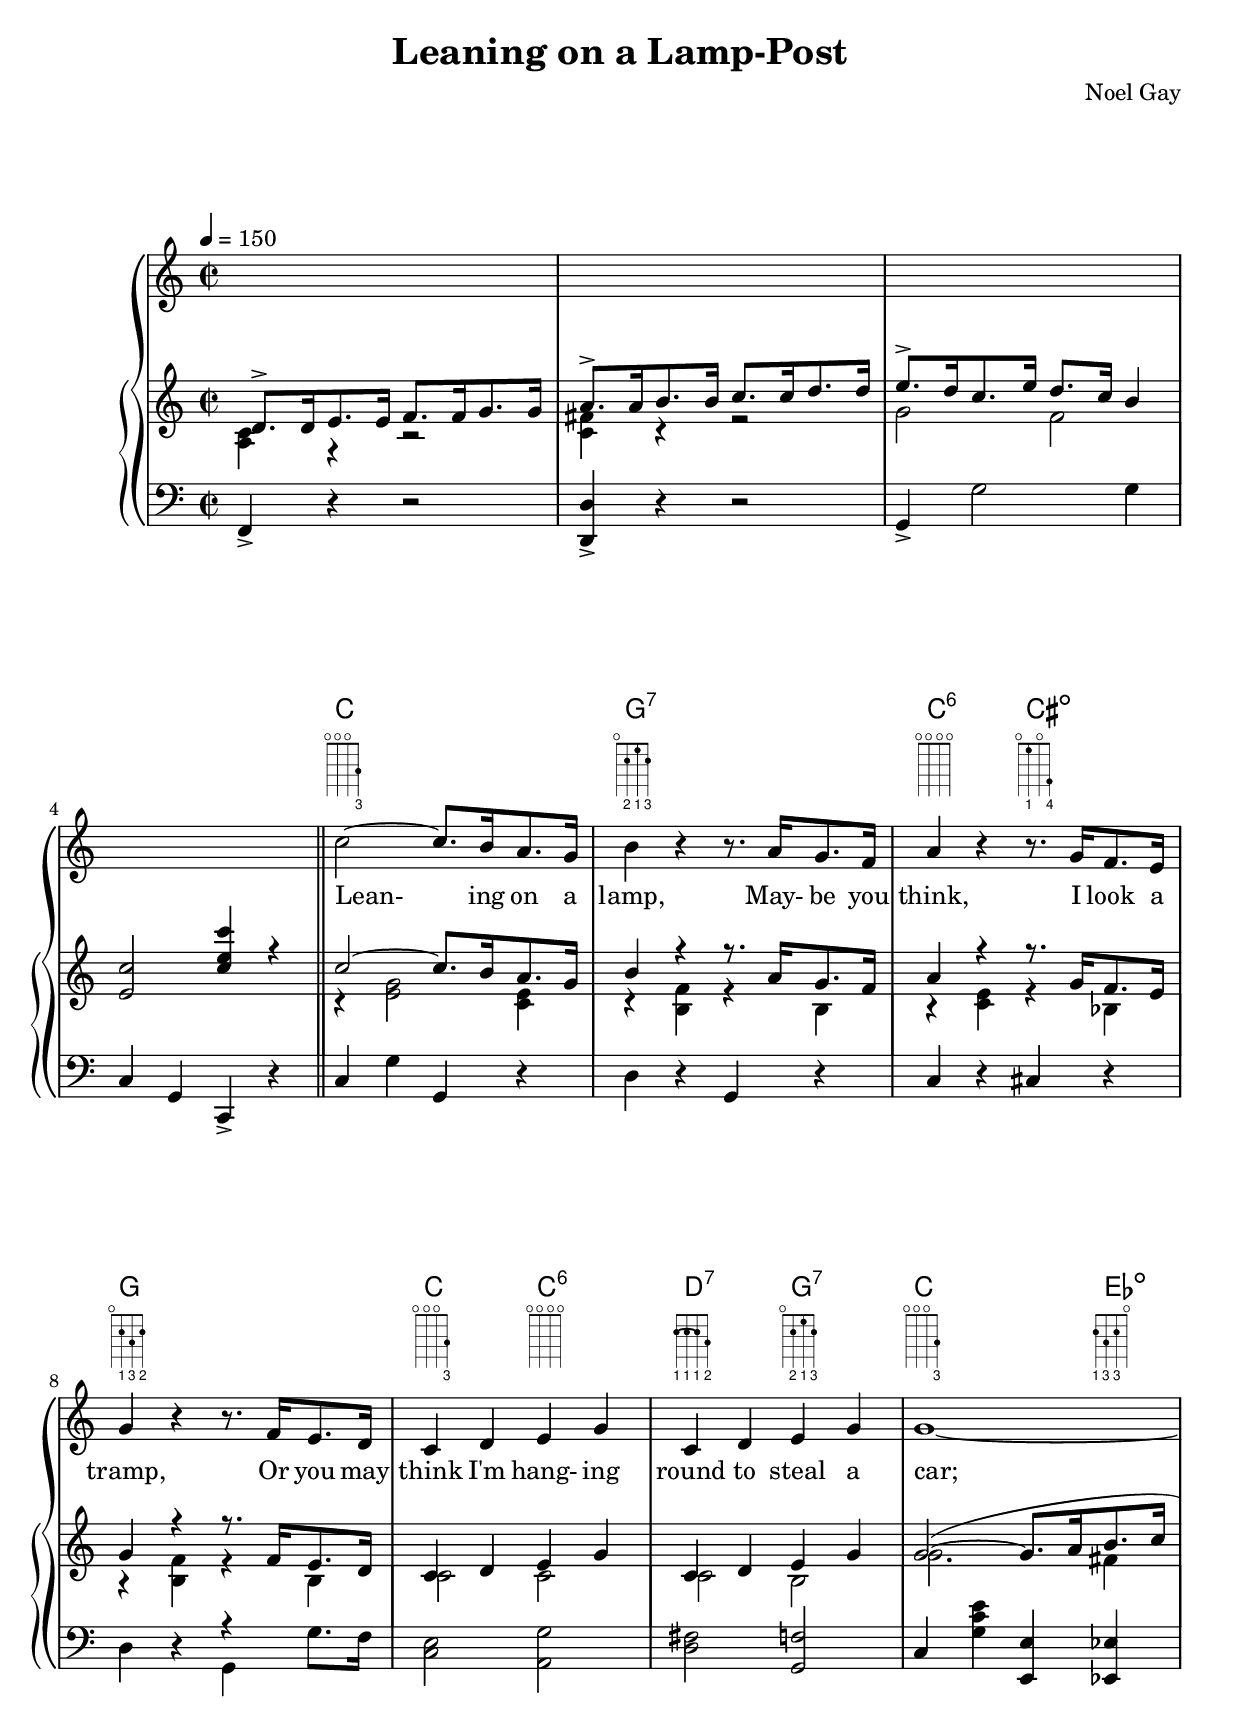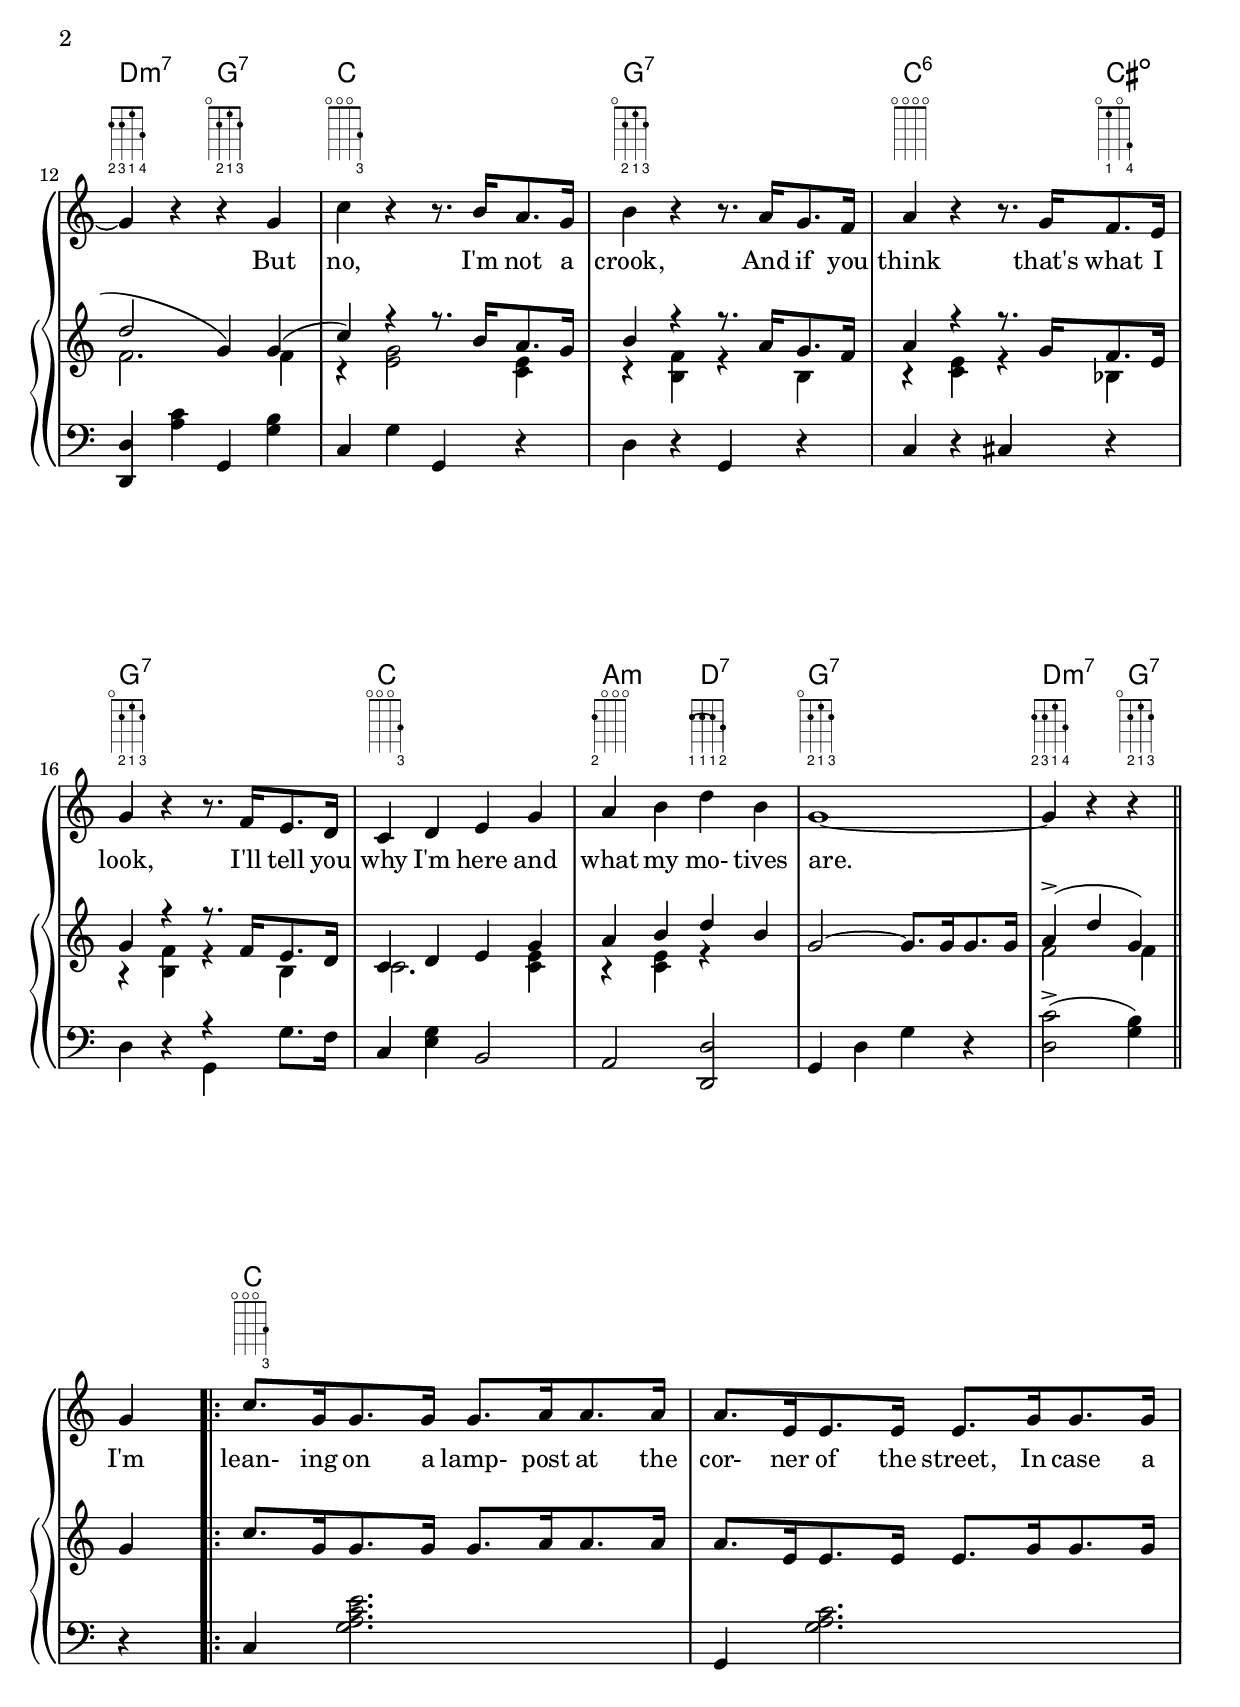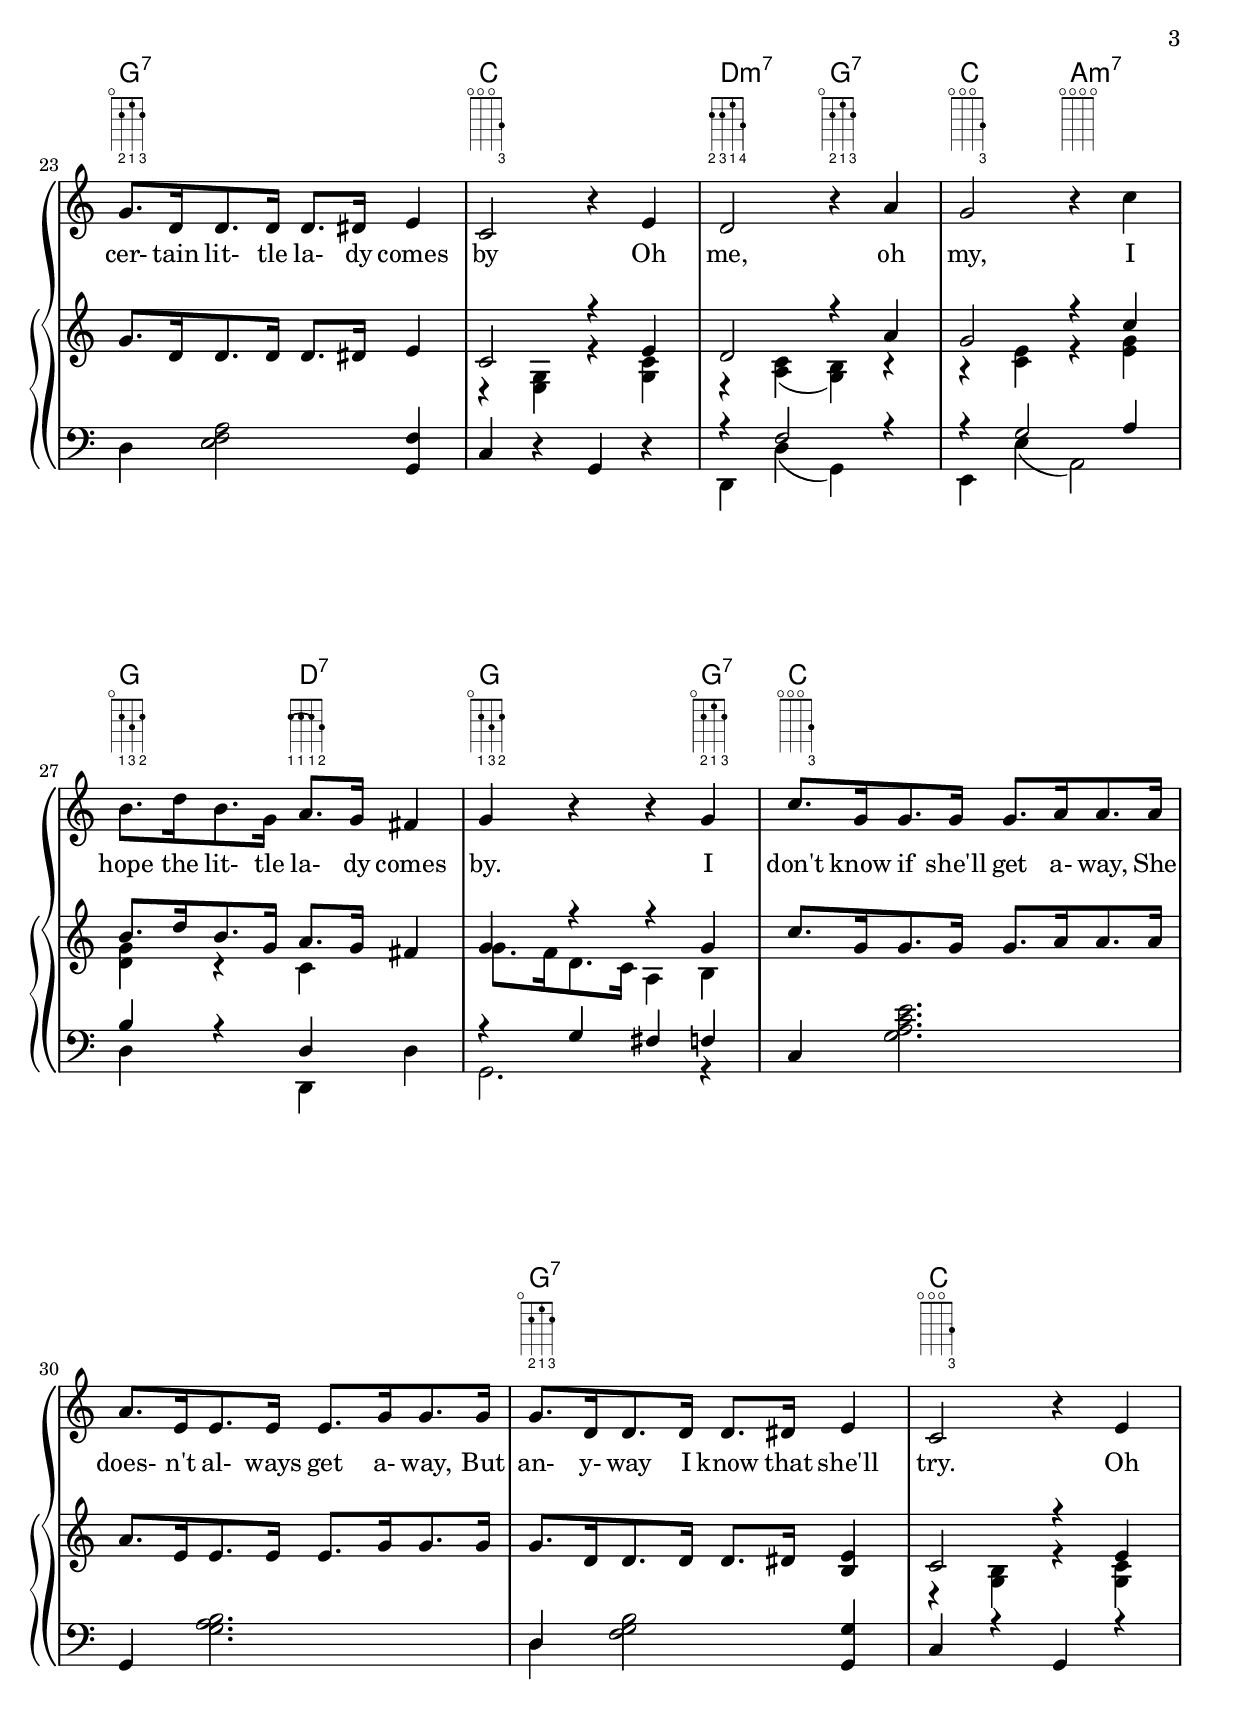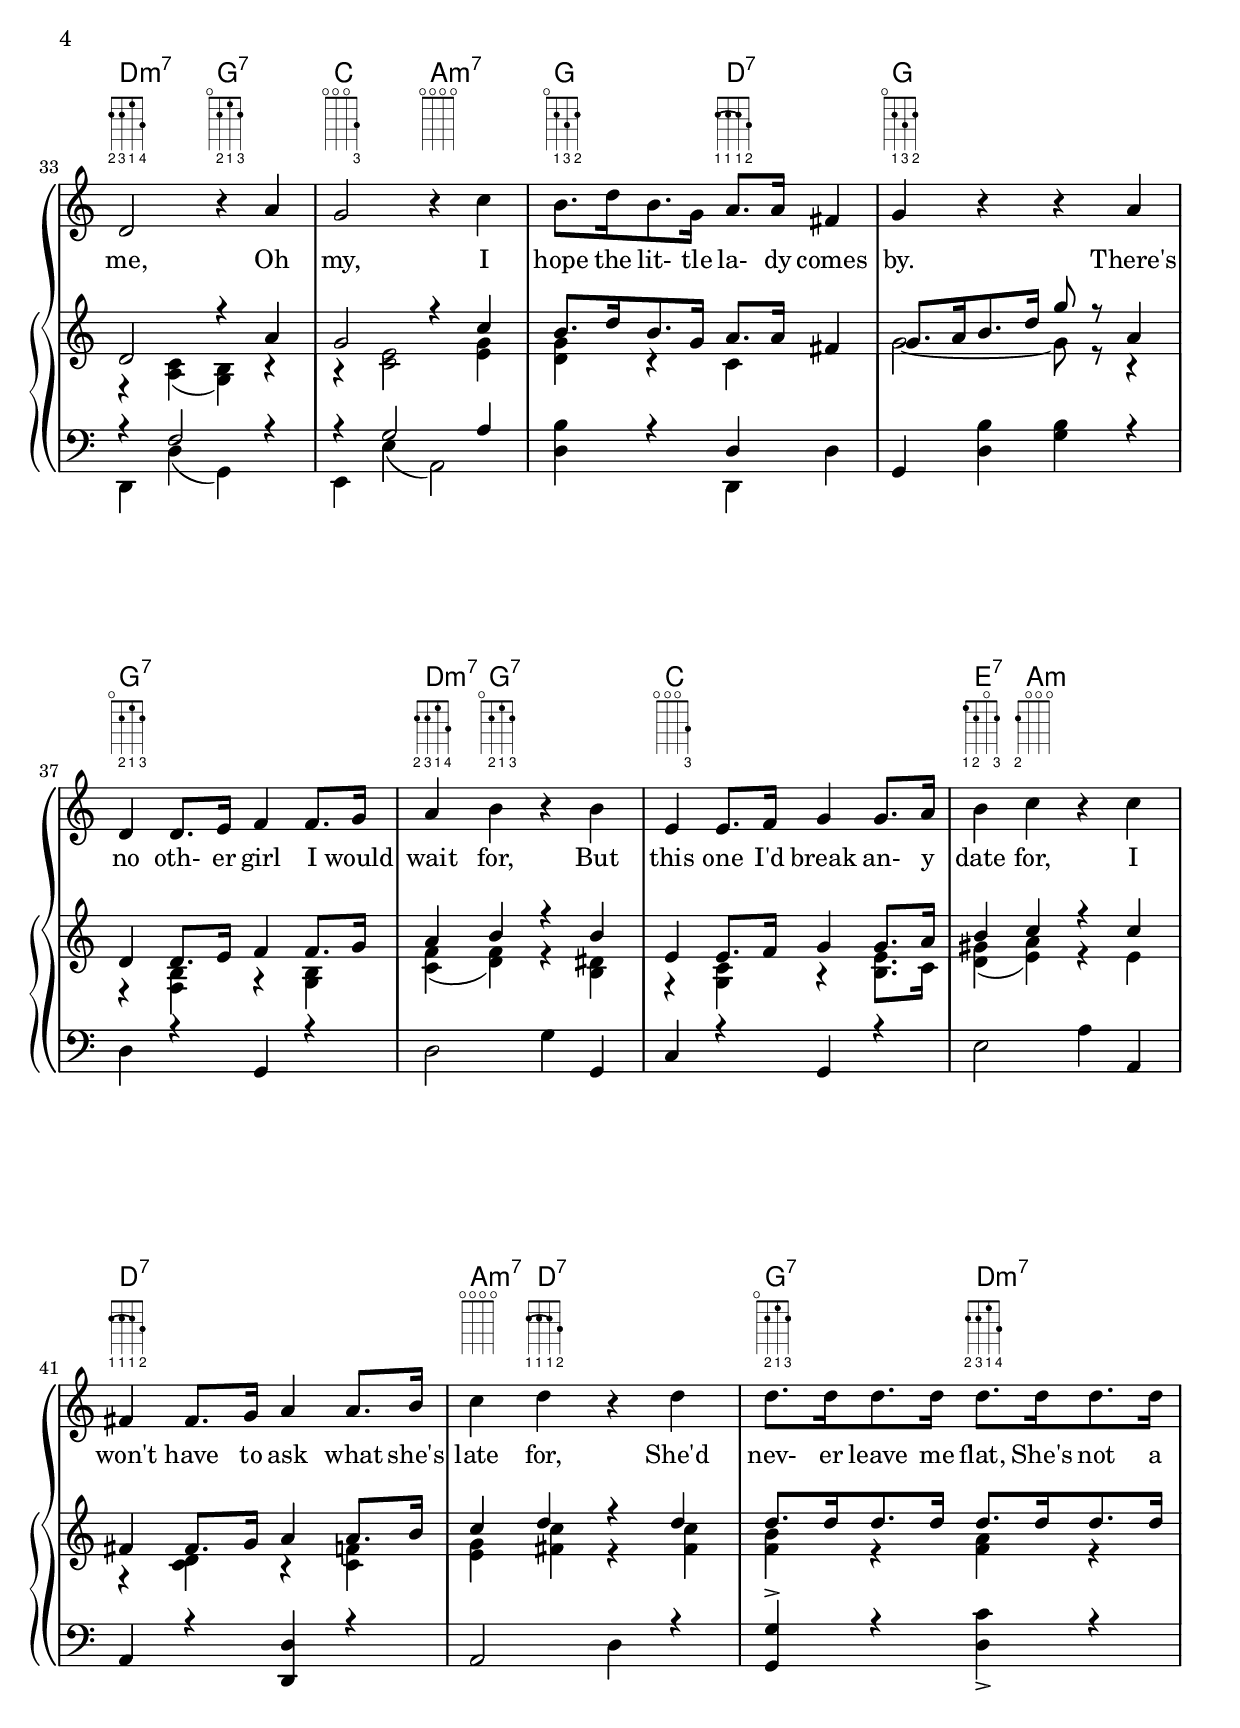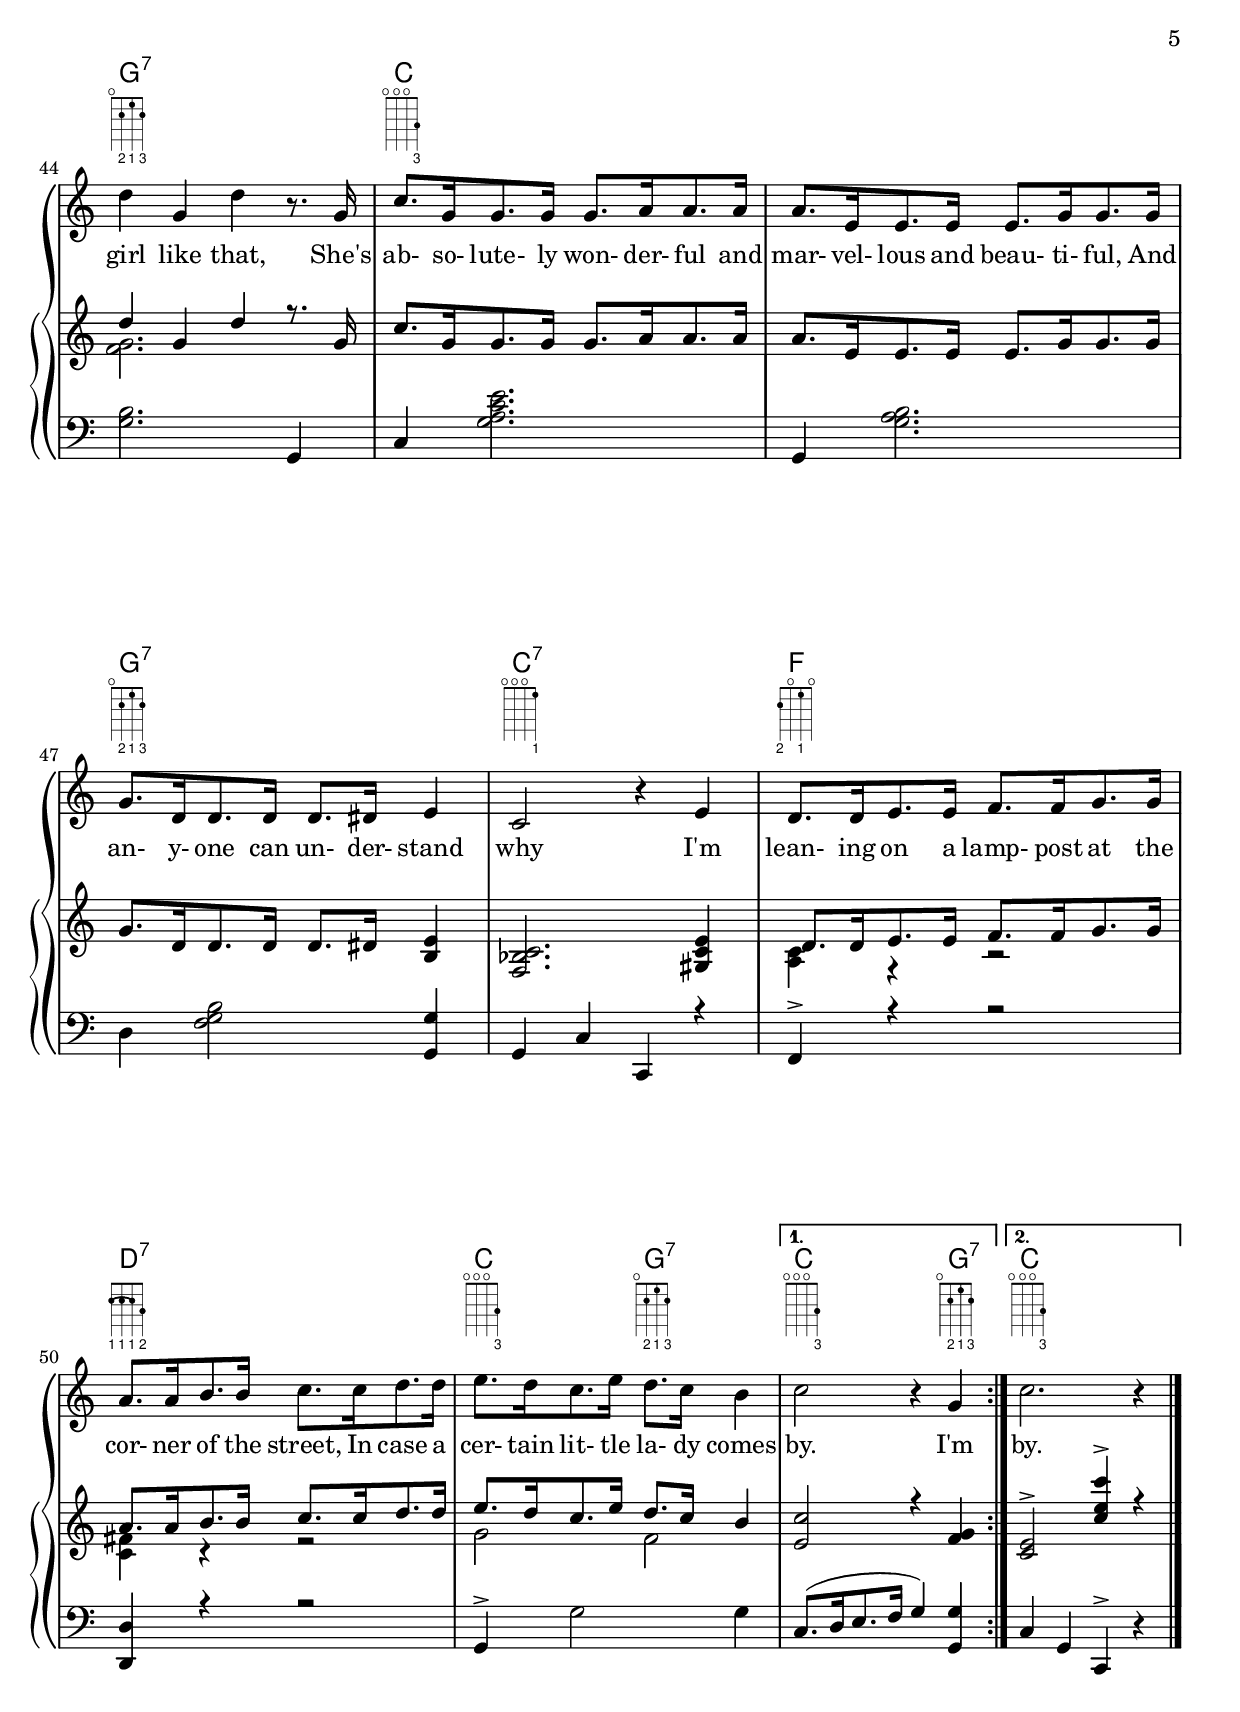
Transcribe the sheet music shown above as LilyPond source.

\version "2.19.80"
\include "predefined-ukulele-fretboards.ly"

global = {
  \time 2/2
  \key c \major
  \tempo 4 = 150
}

melody = \relative c'' {
  \global
  s1
  s1
  s1
  s1 \bar "||"
  c2 ~ c8. b16 a8. g16 % 5
  b4 r r8. a16 g8. f16
  a4 r r8. g16 f8. e16
  g4 r r8. f16 e8. d16
  c4 d e g
  c,4 d e g % 10
  g1~
  g4 r r g
  c4 r r8. b16 a8. g16
  b4 r r8. a16 g8. f16
  a4 r r8. g16 f8. e16 % 15
  g4 r r8. f16 e8. d16
  c4 d e g
  a4 b d b
  g1~
  g4 r r \bar "||" \break g % 20
  \repeat volta 2 {
    c8. g16 g8. g16 g8. a16 a8. a16
    a8. e16 e8. e16 e8. g16 g8. g16
    g8. d16 d8. d16 d8. dis16 e4
    c2 r4 e
    d2 r4 a' % 25
    g2 r4 c
    b8. d16 b8. g16 a8. g16 fis4
    g4 r r g
    c8. g16 g8. g16 g8. a16 a8. a16
    a8. e16 e8. e16 e8. g16 g8. g16 % 30
    g8. d16 d8. d16 d8. dis16 e4
    c2 r4 e
    d2 r4 a'
    g2 r4 c
    b8. d16 b8. g16 a8. 16 fis4 % 35
    g4 r r a
    d,4 d8. e16 f4 f8. g16
    a4 b r b
    e,4 e8.f16 g4 g8. a16
    b4 c r c % 40
    fis,4 fis8. g16 a4 a8. b16
    c4 d r d
    d8. d16 d8. d16 d8. d16 d8. d16
    d4 g, d' r8. g,16
    c8. g16 g8. g16 g8. a16 a8. a16 % 45
    a8. e16 e8. e16 e8. g16 g8. g16
    g8. d16 d8. d16 d8. dis16 e4
    c2 r4 e
    d8. d16 e8. e16 f8. f16 g8. g16
    a8. a16 b8. b16 c8. c16 d8. d16 % 50
    e8. d16 c8. e16 d8. c16 b4
  }
  \alternative {
    { c2 r4 g }
    {c2. r4 }
  }
  \bar "|."
}

ukulele = \chordmode {
  s1
  s1
  s1
  s1
  c1 % 5
  g1:7
  c2:6 cis:dim
  g1
  c2 c:6
  d2:7 g:7 % 10
  c2. ees4:dim
  d2:m7 g:7
  c1
  g1:7
  c2.:6 cis4:dim % 15
  g1:7
  c1
  a2:m d:7
  g1:7
  d2:m7 g:7 % 20
  \repeat volta 2 {
    c1
    s1
    g1:7
    c1
    d2:m7 g:7 % 25
    c2 a:m7
    g2 d:7
    g2. g4:7
    c1
    s1 % 30
    g1:7
    c1
    d2:m7 g:7
    c2 a:m7
    g2 d:7 % 35
    g1
    g1:7
    d4:m7 g2:7 s4
    c1
    e4:7 a2.:m % 40
    d1:7
    a4:m7 d2.:7
    g2:7 d:m7
    g1:7
    c1 % 45
    s1
    g1:7
    c2.:7 s4
    f1
    d1:7 % 50
    c2 g:7
  }

  \alternative {
    { c2. g4:7 }
    { c1 }
  }
}

trebleOne = \relative c' {
  \global
  \voiceOne
  d8.-> d16 e8. e16 f8. f16 g8. g16
  a8.-> a16 b8. b16 c8. c16 d8. d16
  e8.-> d16 c8. e16 d8. c16 b4
  <e, c'>2 <c' e c'>4 r
  c2~c8. b16 a8. g16 % 5
  b4 r r8. a16 g8. f16
  a4 r r8. g16 f8. e16
  g4 r r8. f16 e8. d16
  c4 d e g
  c,4 d e g % 10
  g2( ~ g8. a16 b8. c16
  d2 g,4) g(
  c4) r r8. b16 a8. g16
  b4 r r8. a16 g8. f16
  a4 r r8. g16 f8. e16 % 15
  g4 r r8. f16 e8. d16
  c4 d e g
  a4 b d b
  g2~ g8. g16 g8. g16
  a4->( d g,) \bar "||" g % 20
  \repeat volta 2 {
    c8. g16 g8. g16 g8. a16 a8. a16
    a8. e16 e8. e16 e8. g16 g8. g16
    g8. d16 d8. d16 d8. dis16 e4
    c2 r4 e
    d2 r4 a' % 25
    g2 r4 c
    b8. d16 b8. g16 a8. g16 fis4
    g4 r r g
    c8. g16 g8. g16 g8. a16 a8. a16
    a8. e16 e8. e16 e8. g16 g8. g16 % 30
    g8. d16 d8. d16 d8. dis16 <b e>4
    c2 r4 e
    d2 r4 a'
    g2 r4 c
    b8. d16 b8. g16 a8. a16 fis4 % 35
    g8. a16 b8. d16 g8 r a,4
    d,4 d8. e16 f4 f8. g16
    a4 b r b
    e,4 e8. f16 g4 g8. a16
    b4 c r c % 40
    fis,4 fis8. g16 a4 a8. b16
    c4 d r d
    d8. d16 d8. d16 d8. d16 d8. d16
    d4 g, d' r8. g,16
    c8. g16 g8. g16 g8. a16 a8. a16 % 45
    a8. e16 e8. e16 e8. g16 g8. g16
    g8. d16 d8. d16 d8. dis16 <b e>4
    <f bes c>2. <gis c e>4
    d'8. d16 e8. e16 f8. f16 g8. g16
    a8. a16 b8. b16 c8. c16 d8. d16 % 50
    e8. d16 c8. e16 d8. c16 b4
  }
  \alternative {
    { <e, c'>2 r4 <f g> }
    { <e c>2-> <c' e c'>4-> r }
  }
  \bar "|."
}

trebleTwo = \relative c' {
  \global
  \voiceTwo
  <a c>4 r r2
  <c fis>4 r r2
  g'2 f
  s1
  r4 <e g>2 <c e>4 % 5
  r4<b f'> r b
  r4 <c e> r bes
  r4 <b f'> r b
  c2 c
  c2 b % 10
  g'2. fis4
  f2. f4
  r4 <e g>2 <c e>4
  r4 <b f'> r b
  r4 <c e> r bes % 15
  r4 <b f'> r b
  c2. <c e>4
  r4 <c e>4 r s
  s1
  f2 f4 s % 20
  \repeat volta 2 {
    s1
    s1
    s1
    r4 <e, g> r <g c>
    r4 <a c>(<g b>) r % 25
    r4 <c e> r <e g>
    <d g>4 r c s
    g'8. f16 d8. c16 a4 b
    s1
    s1 % 30
    s1
    r4 <g b> r <g c>
    r4 <a c>(<g b>) r
    r4 <c e>2 <e g>4
    <d g>4 r c s % 35
    g'2~g8 r r4
    r4 <f, b> r <g b>
    <c f>(<d f>) r <b dis>
    r4 <g c> r <b e>8. c16
    <d gis>4(<e a>) r e % 40
    r4 <c d> r <c f>
    <e g>4 <fis c'> r q
    <f b> r <f a> r
    <f g>2. s4
    s1 % 45
    s1
    s1
    s1
    <a, c>4 r r2
    <c fis>4 r r2 % 50
    g'2 f
  }
  \alternative {
    { s1 }
    { s1 }
  }
}

bassOne = \relative c, {
  \global
  f4-> r r2
  <d d'>4-> r r2
  g4-> g'2 g4
  c,4 g c,-> r
  c'4 g' g, r % 5
  d'4 r g, r
  c4 r cis r
  d4 r \voiceOne r \oneVoice g8. f16
  <c e>2 <a g'>
  <d fis>2 <g, f'> % 10
  c4 <g' c e> <e, e'> <ees ees'>
  <d d'>4 <a'' c> g, <g' b>
  c,4 g' g, r
  d'4 r g, r
  c4 r cis r % 15
  d4 r \voiceOne r \oneVoice g8. f16
  c4 <e g> b2
  a2 <d, d'>
  g4 d' g r
  <d c'>2-> ( <g b>4) \bar "||" r4 % 20
  \repeat volta 2 {
    c,4 <g' a c e>2.
    g,4 <g' a c>2.
    d4 <e f a>2 <g, f'>4
    c4 r g r
    \voiceOne r4 f'2 r4 % 25
    r4 g2 a4
    b4 r d, s
    r4 g fis f
    c4 s2.
    g4 s2. % 30
    d'4 s2 <g, g'>4
    c4 r g r
    r4 f'2 r4
    r4 g2 a4
    s4 r d, s % 35
    g,4 s s r
    s4 r g r
    s2. g4
    c4 r g r
    s2. a4 % 40
    a4 r <d, d'> r
    a'2 s4 r
    <g g'>4-> r s r
    s2. g4
    c4 s2. % 45
    g4 s2.
    s2. <g g'>4
    g4 c c, r
    f4-> r r2
    <d d'>4 r r2 % 50
    g4-> s2.
  }
  \alternative {
    { \voiceOne c8.( d16 e8. f16 g4) <g, g'>}
    { c4 g c,-> \oneVoice r }
  }
}

bassTwo = \relative c {
  \global
  \voiceTwo
  s1
  s1
  s1
  s1
  s1 % 5
  s1
  s1
  s2 g4 s
  s1
  s1 % 10
  s1
  s1
  s1
  s1
  s1 % 15
  s2 g4 s
  s1
  s1
  s1
  s1 % 20
  \repeat volta 2 {
    s1
    s1
    s1
    s1
    d4 d'(g,) s % 25
    e4 e'(a,2)
    d4 s d, d'
    g,2. r4
    s4 <g' a c e>2.
    s4 <g a b>2. % 30
    d4 <f g b>2 s4
    s1
    d,4 d'(g,) s
    e4 e'(a,2)
    <d b'>4 s d, d' % 35
    s4 <d b'> <g b> s
    d4 s2.
    d2 g4 s
    s1
    e2 a4 s % 40
    s1
    s2 d,4 s
    s2 <d c'>4-> s
    <g b>2. s4
    s4 <g a c e>2. % 45
    s4 <g a b>2.
    d4 <f g b>2 s4
    s1
    s1
    s1 % 50
    s4 g2 g4
  }
  \alternative {
    { s1 }
    { s1 }
  }
}

verse = \lyricmode {
  Lean- ing on a lamp, May- be you think,
  I look a tramp,
  Or you may think I'm hang- ing round to steal a car;
  But no, I'm not a crook, And if you think that's what I look,
  I'll tell you why I'm here and what my mo- tives are.

  I'm lean- ing on a lamp- post at the cor- ner of the street,
  In case a cer- tain lit- tle la- dy comes by
  Oh me, oh my,
  I hope the lit- tle la- dy comes by.
  I don't know if she'll get a- way,
  She does- n't al- ways get a- way,
  But an- y- way I know that she'll try.
  Oh me, Oh my,
  I hope the lit- tle la- dy comes by.
  There's no oth- er girl I would wait for,
  But this one I'd break an- y date for,
  I won't have to ask what she's late for,
  She'd nev- er leave me flat,
  She's not a girl like that,
  She's ab- so- lute- ly won- der- ful and mar- vel- lous and beau- ti- ful,
  And an- y- one can un- der- stand why
  I'm lean- ing on a lamp- post at the cor- ner of the street,
  In case a cer- tain lit- tle la- dy comes by.

  I'm
  by.
}

Mverse = \lyricmode {
  "/Lean" "ing " "on " "a " "lamp, " "May" "be " "you " "think, "
  "/I " "look " "a " "tramp, "
  "/Or " "you " "may " "think " "I'm " "hang" "ing " "round " "to " "steal " "a " "car; "
  "/But " "no, " "I'm " "not " "a " "crook, " "And " "if " "you " "think " "that's " "what " "I " "look, "
  "/I'll " "tell " "you " "why " "I'm " "here " "and " "what " "my " "mo" "tives " "are. "

  "/I'm " "lean" "ing " "on " "a " "lamp" "post " "at " "the " "cor" "ner " "of " "the " "street, "
  "/In " "case " "a " "cer" "tain " "lit" "tle " "la" "dy " "comes " "by "
  "/Oh " "me, " "oh " "my, "
  "/I " "hope " "the " "lit" "tle " "la" "dy " "comes " "by. "
  "/I " "don't " "know " "if " "she'll " "get " "a" "way, "
  "/She " "does" "n't " "al" "ways " "get " "a" "way, "
  "/But " "an" "y" "way " "I " "know " "that " "she'll " "try. "
  "/Oh " "me, " "Oh " "my, "
  "/I " "hope " "the " "lit" "tle " "la" "dy " "comes " "by. "
  "/There's " "no " "oth" "er " "girl " "I " "would " "wait " "for, "
  "/But " "this " "one " "I'd " "break " "an" "y " "date " "for, "
  "/I " "won't " "have " "to " "ask " "what " "she's " "late " "for, "
  "/She'd " "nev" "er " "leave " "me " "flat, "
  "/She's " "not " "a " "girl " "like " "that, "
  "/She's " "ab" "so" "lute" "ly " "won" "der" "ful " "and " "mar" "vel" "lous " "and " "beau" "ti" "ful, "
  "/And " "an" "y" "one " "can " "un" "der" "stand " "why "
  "/I'm " "lean" "ing " "on " "a " "lamp" "post " "at " "the " "cor" "ner " "of " "the " "street, "
  "/In " "case " "a " "cer" "tain " "lit" "tle " "la" "dy " "comes " "by. "

  "/I'm " "lean" "ing " "on " "a " "lamp" "post " "at " "the " "cor" "ner " "of " "the " "street, "
  "/In " "case " "a " "cer" "tain " "lit" "tle " "la" "dy " "comes " "by "
  "/Oh " "me, " "oh " "my, "
  "/I " "hope " "the " "lit" "tle " "la" "dy " "comes " "by. "
  "/I " "don't " "know " "if " "she'll " "get " "a" "way, "
  "/She " "does" "n't " "al" "ways " "get " "a" "way, "
  "/But " "an" "y" "way " "I " "know " "that " "she'll " "try. "
  "/Oh " "me, " "Oh " "my, "
  "/I " "hope " "the " "lit" "tle " "la" "dy " "comes " "by. "
  "/There's " "no " "oth" "er " "girl " "I " "would " "wait " "for, "
  "/But " "this " "one " "I'd " "break " "an" "y " "date " "for, "
  "/I " "won't " "have " "to " "ask " "what " "she's " "late " "for, "
  "/She'd " "nev" "er " "leave " "me " "flat, "
  "/She's " "not " "a " "girl " "like " "that, "
  "/She's " "ab" "so" "lute" "ly " "won" "der" "ful " "and " "mar" "vel" "lous " "and " "beau" "ti" "ful, "
  "/And " "an" "y" "one " "can " "un" "der" "stand " "why "
  "/I'm " "lean" "ing " "on " "a " "lamp" "post " "at " "the " "cor" "ner " "of " "the " "street, "
  "/In " "case " "a " "cer" "tain " "lit" "tle " "la" "dy " "comes " "by. "
}

\book {
  \header {
    title = "Leaning on a Lamp-Post"
    composer = "Noel Gay"
  }

  \score {
    \context GrandStaff {
      <<
        \new ChordNames { \ukulele }
	\new FretBoards { \set Staff.stringTunings = #ukulele-tuning \ukulele }
	\new Staff = melody { \melody }
	\addlyrics \verse
	\context PianoStaff
	  <<
	    \new Staff = treble <<
	      \new Voice { \trebleOne }
              \new Voice { \trebleTwo }
	    >>
	    \new Staff = bass <<
	      \new Voice { \clef bass \bassOne }
	      \new Voice { \clef bass \bassTwo }
	    >>
	  >>
      >>
    }
    \layout {}
  }

  \score {
    \context GrandStaff {
      <<
	\new Staff = melody { \unfoldRepeats \melody }
	\addlyrics { \Mverse }
	\context PianoStaff
	  <<
	    \new Staff = treble <<
	      \new Voice { \unfoldRepeats \trebleOne }
	      \new Voice { \unfoldRepeats \trebleTwo }
            >>
	    \new Staff = bass <<
	      \new Voice { \clef bass \unfoldRepeats \bassOne }
	      \new Voice { \clef bass \unfoldRepeats \bassTwo }
	    >>
	  >>
      >>
    }
    \midi {}
  }
}
